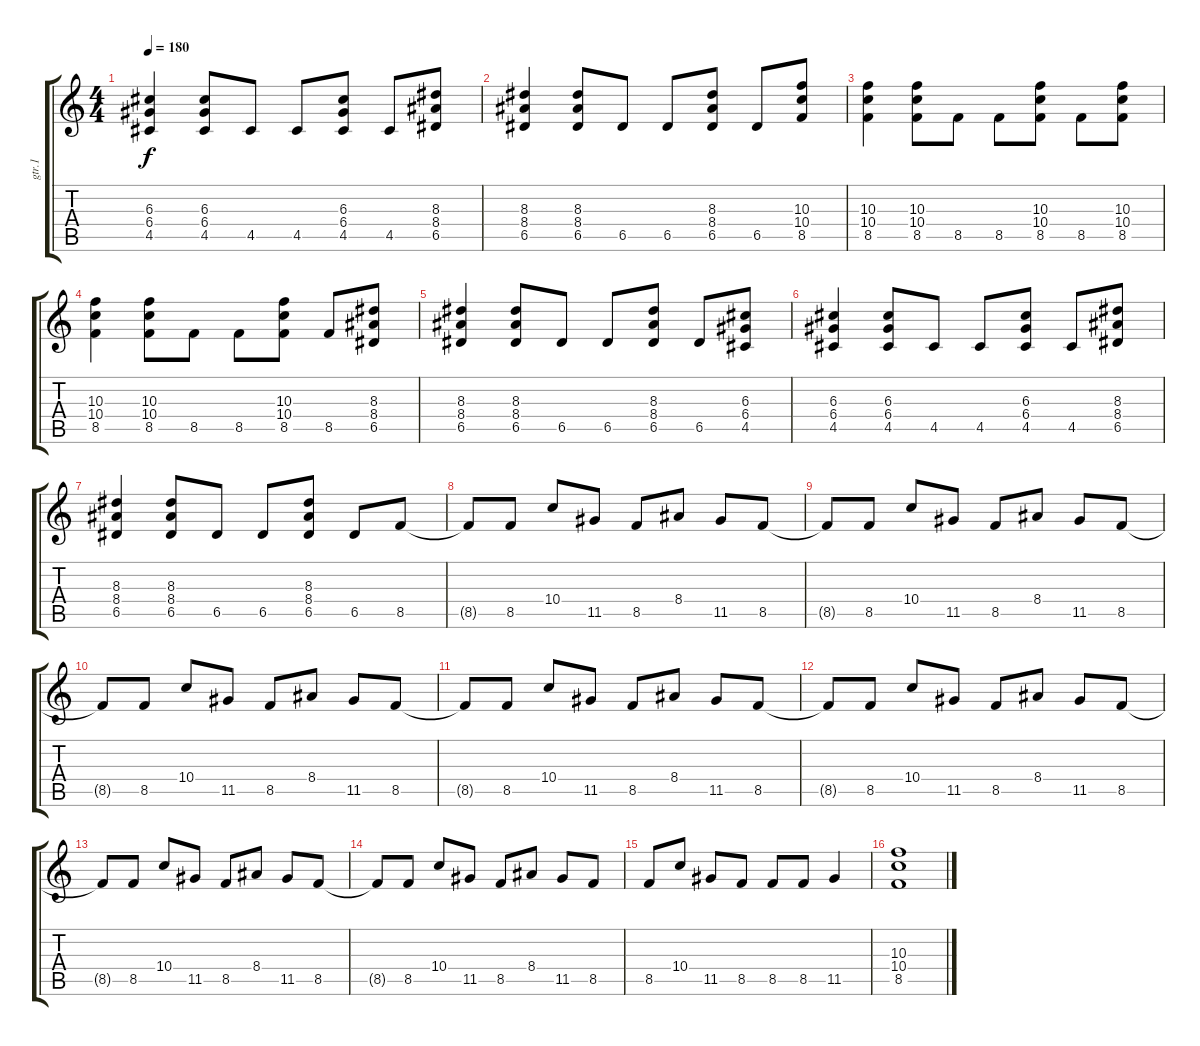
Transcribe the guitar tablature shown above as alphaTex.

\track ("gtr.1" "gtr.1") {instrument distortionguitar}
\staff {score tabs}
\tuning (E4 B3 G3 D3 A2 E2) {hide}
\ts (4 4)
\tempo 180
\clef g2
\ks c
(6.3 6.4 4.5).4{dy f} (6.3 6.4 4.5).8 4.5.8 4.5.8 (6.3 6.4 4.5).8 4.5.8 (8.3 8.4 6.5).8 |
(8.3 8.4 6.5).4 (8.3 8.4 6.5).8 6.5.8 6.5.8 (8.3 8.4 6.5).8 6.5.8 (10.3 10.4 8.5).8 |
(10.3 10.4 8.5).4 (10.3 10.4 8.5).8 8.5.8 8.5.8 (10.3 10.4 8.5).8 8.5.8 (10.3 10.4 8.5).8 |
(10.3 10.4 8.5).4 (10.3 10.4 8.5).8 8.5.8 8.5.8 (10.3 10.4 8.5).8 8.5.8 (8.3 8.4 6.5).8 |
(8.3 8.4 6.5).4 (8.3 8.4 6.5).8 6.5.8 6.5.8 (8.3 8.4 6.5).8 6.5.8 (6.3 6.4 4.5).8 |
(6.3 6.4 4.5).4 (6.3 6.4 4.5).8 4.5.8 4.5.8 (6.3 6.4 4.5).8 4.5.8 (8.3 8.4 6.5).8 |
(8.3 8.4 6.5).4 (8.3 8.4 6.5).8 6.5.8 6.5.8 (8.3 8.4 6.5).8 6.5.8 8.5.8 |
8.5{t}.8 8.5.8 10.4.8 11.5.8 8.5.8 8.4.8 11.5.8 8.5.8 |
8.5{t}.8 8.5.8 10.4.8 11.5.8 8.5.8 8.4.8 11.5.8 8.5.8 |
8.5{t}.8 8.5.8 10.4.8 11.5.8 8.5.8 8.4.8 11.5.8 8.5.8 |
8.5{t}.8 8.5.8 10.4.8 11.5.8 8.5.8 8.4.8 11.5.8 8.5.8 |
8.5{t}.8 8.5.8 10.4.8 11.5.8 8.5.8 8.4.8 11.5.8 8.5.8 |
8.5{t}.8 8.5.8 10.4.8 11.5.8 8.5.8 8.4.8 11.5.8 8.5.8 |
8.5{t}.8 8.5.8 10.4.8 11.5.8 8.5.8 8.4.8 11.5.8 8.5.8 |
8.5.8 10.4.8 11.5.8 8.5.8 8.5.8 8.5.8 11.5.4 |
(10.3 10.4 8.5).1
